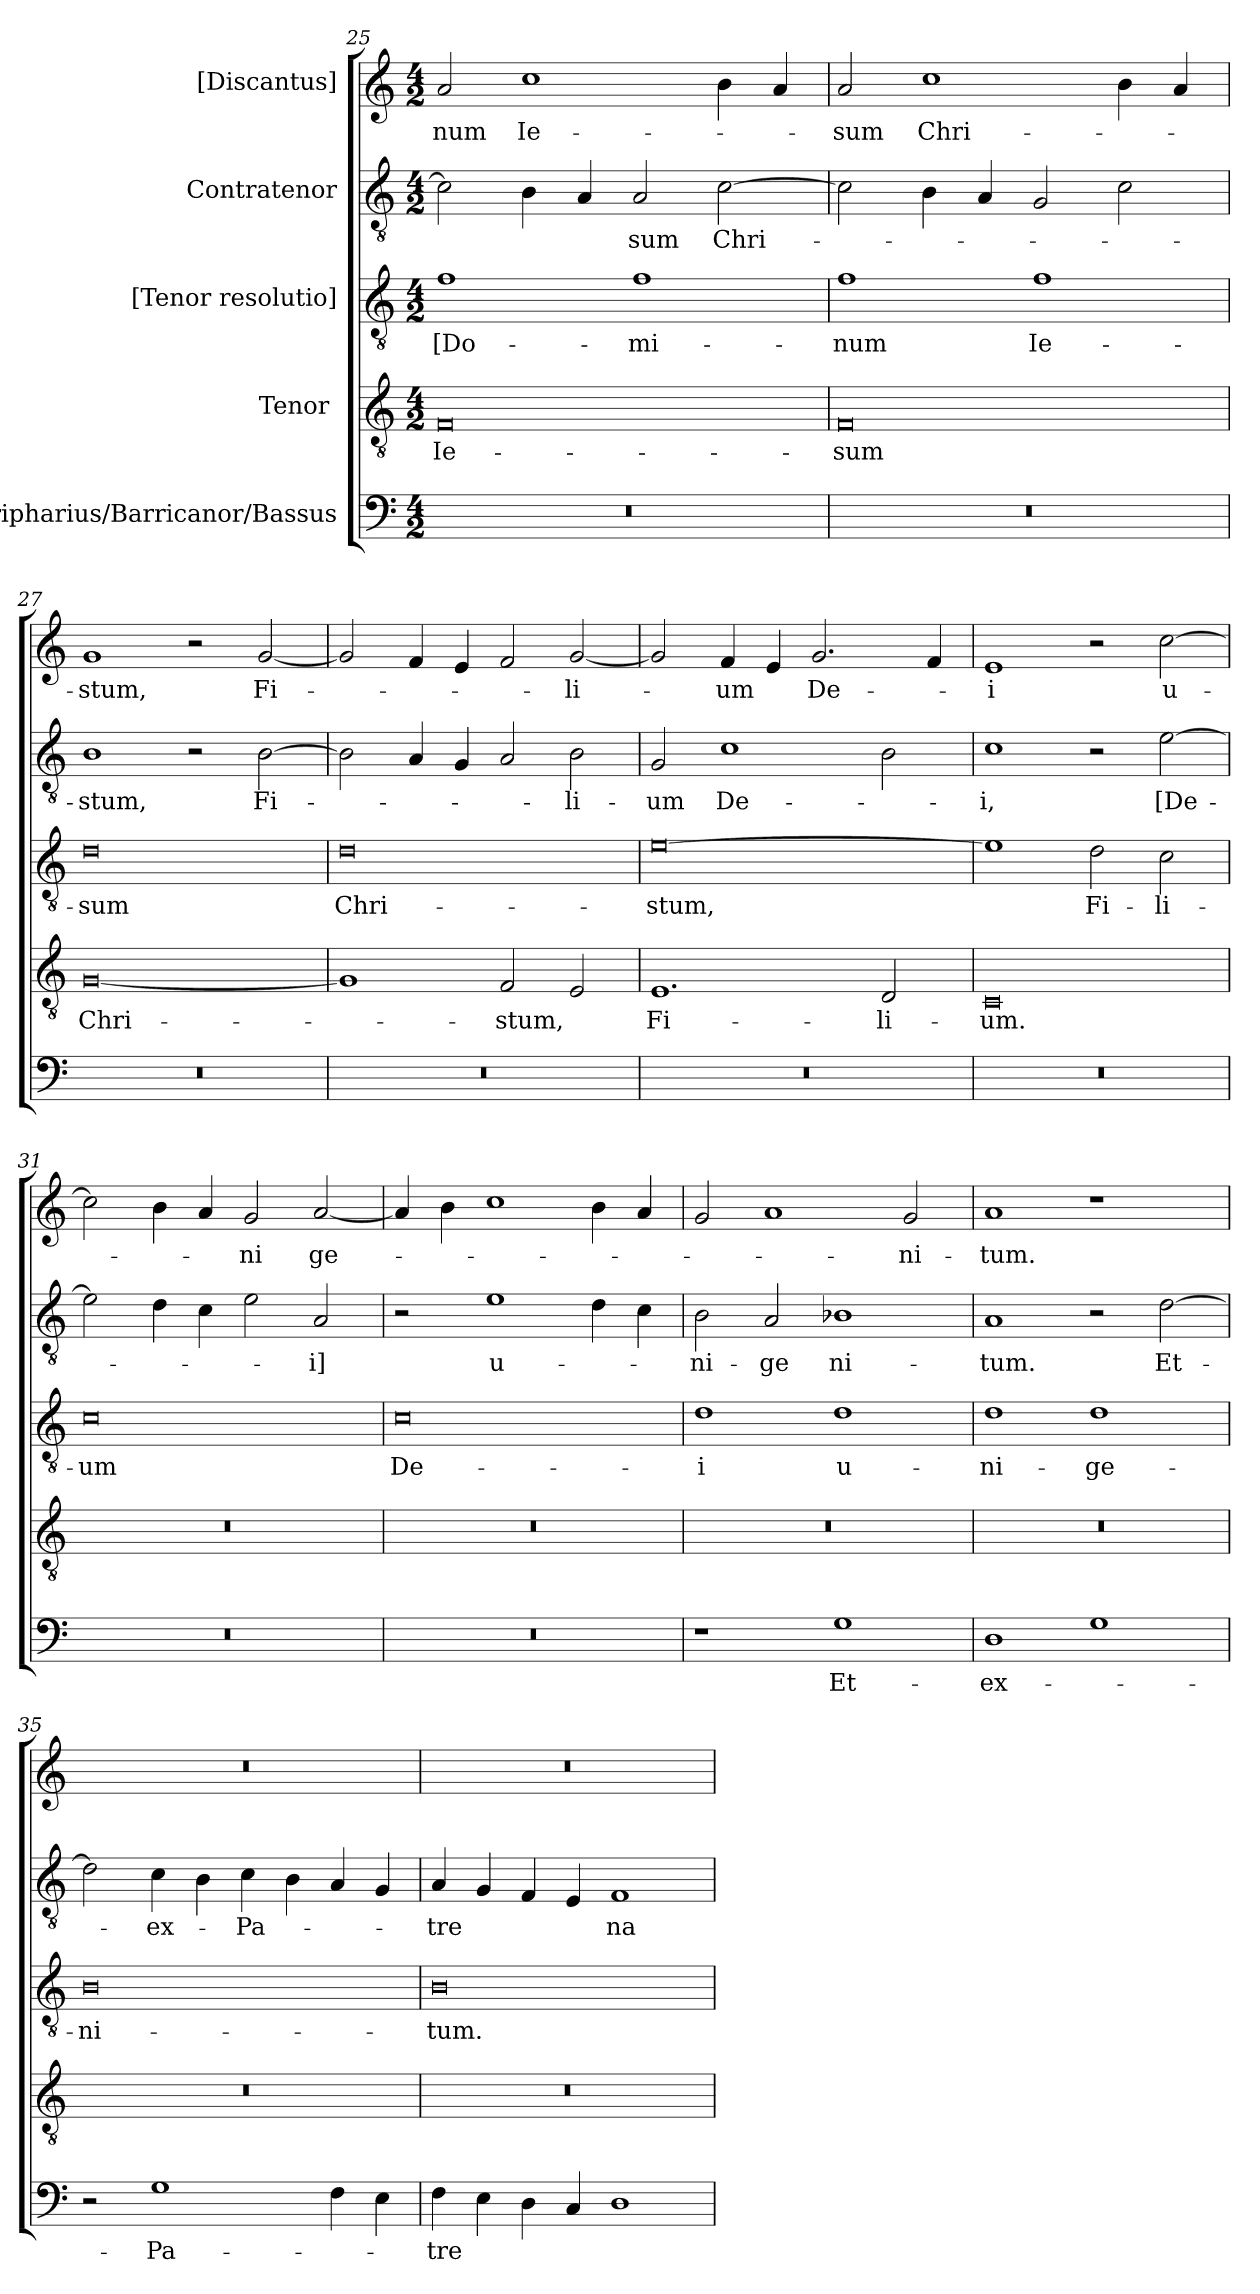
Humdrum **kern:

**kern	**text	**kern	**text	**kern	**text	**kern	**text	**kern	**text
*part5	*part5	*part4	*part4	*part3	*part3	*part2	*part2	*part1	*part1
*staff5	*staff5	*staff4	*staff4	*staff3	*staff3	*staff2	*staff2	*staff1	*staff1
*I"Barripharius/Barricanor/Bassus	*	*I"Tenor [2]	*	*I"[Tenor resolutio]	*	*I"Contratenor	*	*I"[Discantus]	*
*clefF4	*	*clefGv2	*	*clefGv2	*	*clefGv2	*	*clefG2	*
*k[]	*	*k[]	*	*k[]	*	*k[]	*	*k[]	*
*M4/2	*	*M4/2	*	*M4/2	*	*M4/2	*	*M4/2	*
=25	=25	=25	=25	=25	=25	=25	=25	=25	=25
0r	.	0F/	Ie-	1f\	[Do-	2c\]	.	2a/	-num
.	.	.	.	.	.	4B\	.	1cc\	Ie-
.	.	.	.	.	.	4A/	.	.	.
.	.	.	.	1f\	-mi-	2A/	-sum	.	.
.	.	.	.	.	.	[2c\	Chri-	4b\	.
.	.	.	.	.	.	.	.	4a/	.
=26	=26	=26	=26	=26	=26	=26	=26	=26	=26
0r	.	0F/	-sum	1f\	-num	2c\]	.	2a/	-sum
.	.	.	.	.	.	4B\	.	1cc\	Chri-
.	.	.	.	.	.	4A/	.	.	.
.	.	.	.	1f\	Ie-	2G/	.	.	.
.	.	.	.	.	.	2c\	.	4b\	.
.	.	.	.	.	.	.	.	4a/	.
=27	=27	=27	=27	=27	=27	=27	=27	=27	=27
0r	.	[0G/	Chri-	0d\	-sum	1B\	-stum,	1g/	-stum,
.	.	.	.	.	.	2r	.	2r	.
.	.	.	.	.	.	[2B\	Fi-	[2g/	Fi-
=28	=28	=28	=28	=28	=28	=28	=28	=28	=28
0r	.	1G/]	.	0d\	Chri-	2B\]	.	2g/]	.
.	.	.	.	.	.	4A/	.	4f/	.
.	.	.	.	.	.	4G/	.	4e/	.
.	.	2F/	-stum,	.	.	2A/	.	2f/	.
.	.	2E/	.	.	.	2B\	-li-	[2g/	-li-
=29	=29	=29	=29	=29	=29	=29	=29	=29	=29
0r	.	1.E/	Fi-	[0e\	-stum,	2G/	-um	2g/]	.
.	.	.	.	.	.	1c\	De-	4f/	-um
.	.	.	.	.	.	.	.	4e/	.
.	.	.	.	.	.	.	.	2.g/	De-
.	.	2D/	-li-	.	.	2B\	.	.	.
.	.	.	.	.	.	.	.	4f/	.
=30	=30	=30	=30	=30	=30	=30	=30	=30	=30
0r	.	0C/	-um.	1e\]	.	1c\	-i,	1e/	-i
.	.	.	.	2d\	Fi-	2r	.	2r	.
.	.	.	.	2c\	-li-	[2e\	[De-	[2cc\	u-
=31	=31	=31	=31	=31	=31	=31	=31	=31	=31
0r	.	0r	.	0c\	-um	2e\]	.	2cc\]	.
.	.	.	.	.	.	4d\	.	4b\	.
.	.	.	.	.	.	4c\	.	4a/	.
.	.	.	.	.	.	2e\	.	2g/	-ni
.	.	.	.	.	.	2A/	-i]	[2a/	ge-
=32	=32	=32	=32	=32	=32	=32	=32	=32	=32
0r	.	0r	.	0c\	De-	2r	.	4a/]	.
.	.	.	.	.	.	.	.	4b\	.
.	.	.	.	.	.	1e\	u-	1cc\	.
.	.	.	.	.	.	4d\	.	4b\	.
.	.	.	.	.	.	4c\	.	4a/	.
=33	=33	=33	=33	=33	=33	=33	=33	=33	=33
1r	.	0r	.	1d\	-i	2B\	-ni-	2g/	.
.	.	.	.	.	.	2A/	-ge	1a/	.
1G\	Et-	.	.	1d\	u-	1B-X\	ni-	.	.
.	.	.	.	.	.	.	.	2g/	-ni-
=34	=34	=34	=34	=34	=34	=34	=34	=34	=34
1D\	ex-	0r	.	1d\	-ni-	1A/	-tum.	1a/	-tum.
1G\	.	.	.	1d\	-ge-	2r	.	1r	.
.	.	.	.	.	.	[2d\	Et-	.	.
=35	=35	=35	=35	=35	=35	=35	=35	=35	=35
2r	.	0r	.	0B\	-ni-	2d\]	.	0r	.
1G\	Pa-	.	.	.	.	4c\	ex-	.	.
.	.	.	.	.	.	4B\	.	.	.
.	.	.	.	.	.	4c\	Pa-	.	.
.	.	.	.	.	.	4B\	.	.	.
4F\	.	.	.	.	.	4A/	.	.	.
4E\	.	.	.	.	.	4G/	.	.	.
=36	=36	=36	=36	=36	=36	=36	=36	=36	=36
4F\	-tre	0r	.	0B\	-tum.	4A/	-tre	0r	.
4E\	.	.	.	.	.	4G/	.	.	.
4D\	.	.	.	.	.	4F/	.	.	.
4C/	.	.	.	.	.	4E/	.	.	.
1D\	.	.	.	.	.	1F/	na-	.	.
=	=	=	=	=	=	=	=	=	=
*-	*-	*-	*-	*-	*-	*-	*-	*-	*-
